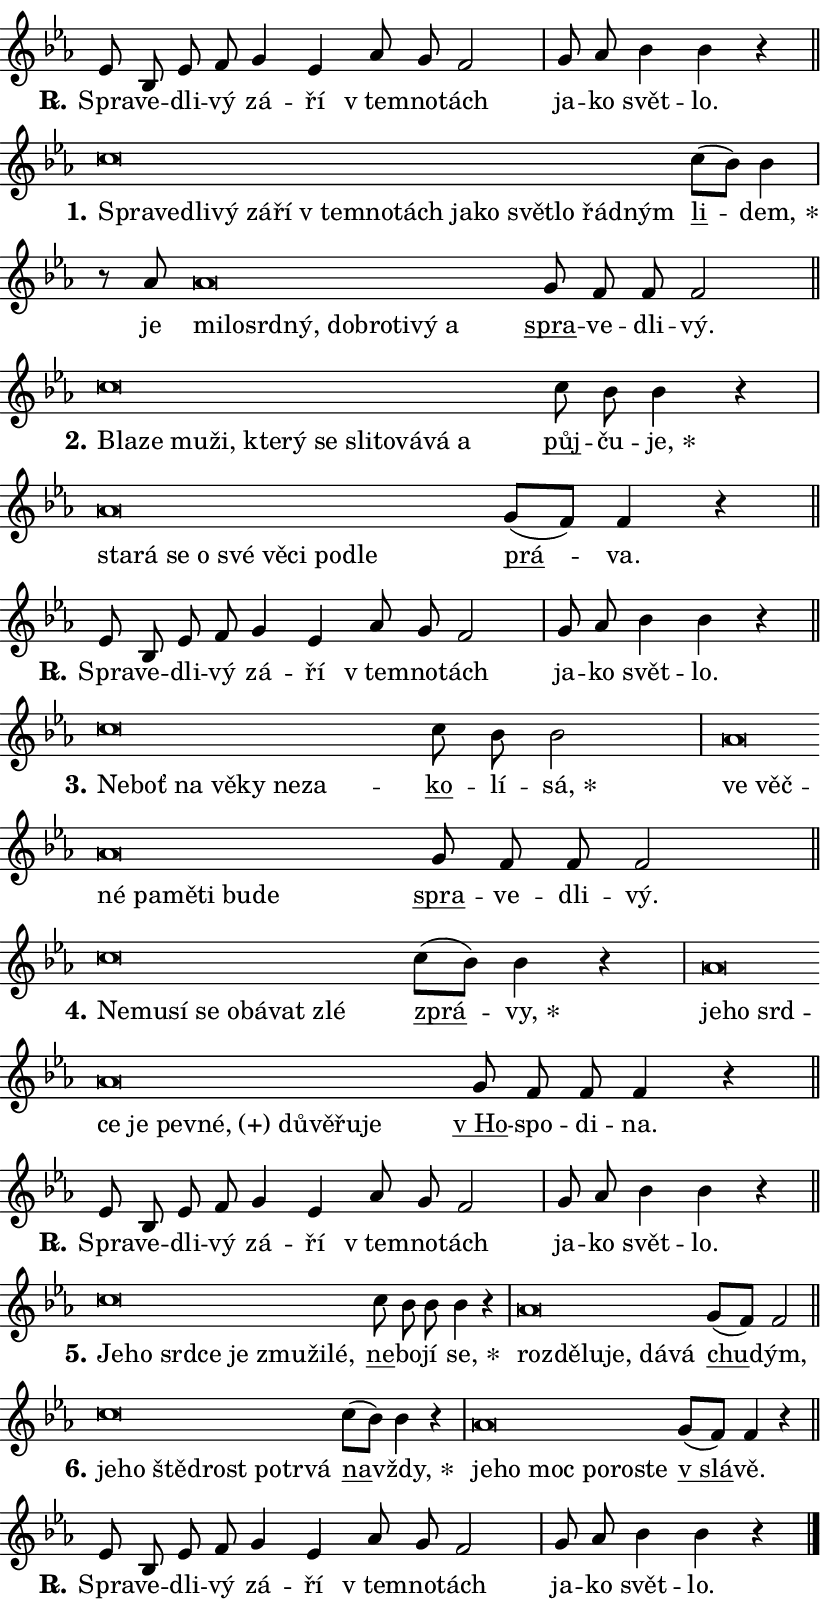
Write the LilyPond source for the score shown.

\version "2.24.0"
\header { tagline = "" }
\paper {
  indent = 0\cm
  top-margin = 0\cm
  right-margin = 0.13\cm % to fit lyric hyphens
  bottom-margin = 0\cm
  left-margin = 0\cm
  paper-width = 14\cm
  page-breaking = #ly:one-page-breaking
  system-system-spacing.basic-distance = #11
  score-system-spacing.basic-distance = #11
  ragged-last = ##f
}


%% Author: Thomas Morley
%% https://lists.gnu.org/archive/html/lilypond-user/2020-05/msg00002.html
#(define (line-position grob)
"Returns position of @var[grob} in current system:
   @code{'start}, if at first time-step
   @code{'end}, if at last time-step
   @code{'middle} otherwise
"
  (let* ((col (ly:item-get-column grob))
         (ln (ly:grob-object col 'left-neighbor))
         (rn (ly:grob-object col 'right-neighbor))
         (col-to-check-left (if (ly:grob? ln) ln col))
         (col-to-check-right (if (ly:grob? rn) rn col))
         (break-dir-left
           (and
             (ly:grob-property col-to-check-left 'non-musical #f)
             (ly:item-break-dir col-to-check-left)))
         (break-dir-right
           (and
             (ly:grob-property col-to-check-right 'non-musical #f)
             (ly:item-break-dir col-to-check-right))))
        (cond ((eqv? 1 break-dir-left) 'start)
              ((eqv? -1 break-dir-right) 'end)
              (else 'middle))))

#(define (tranparent-at-line-position vctor)
  (lambda (grob)
  "Relying on @code{line-position} select the relevant enry from @var{vctor}.
Used to determine transparency,"
    (case (line-position grob)
      ((end) (not (vector-ref vctor 0)))
      ((middle) (not (vector-ref vctor 1)))
      ((start) (not (vector-ref vctor 2))))))

noteHeadBreakVisibility =
#(define-music-function (break-visibility)(vector?)
"Makes @code{NoteHead}s transparent relying on @var{break-visibility}"
#{
  \override NoteHead.transparent =
    #(tranparent-at-line-position break-visibility)
#})

#(define delete-ledgers-for-transparent-note-heads
  (lambda (grob)
    "Reads whether a @code{NoteHead} is transparent.
If so this @code{NoteHead} is removed from @code{'note-heads} from
@var{grob}, which is supposed to be @code{LedgerLineSpanner}.
As a result ledgers are not printed for this @code{NoteHead}"
    (let* ((nhds-array (ly:grob-object grob 'note-heads))
           (nhds-list
             (if (ly:grob-array? nhds-array)
                 (ly:grob-array->list nhds-array)
                 '()))
           ;; Relies on the transparent-property being done before
           ;; Staff.LedgerLineSpanner.after-line-breaking is executed.
           ;; This is fragile ...
           (to-keep
             (remove
               (lambda (nhd)
                 (ly:grob-property nhd 'transparent #f))
               nhds-list)))
      ;; TODO find a better method to iterate over grob-arrays, similiar
      ;; to filter/remove etc for lists
      ;; For now rebuilt from scratch
      (set! (ly:grob-object grob 'note-heads)  '())
      (for-each
        (lambda (nhd)
          (ly:pointer-group-interface::add-grob grob 'note-heads nhd))
        to-keep))))

squashNotes = {
  \override NoteHead.X-extent = #'(-0.2 . 0.2)
  \override NoteHead.Y-extent = #'(-0.75 . 0)
  \override NoteHead.stencil =
    #(lambda (grob)
       (let ((pos (ly:grob-property grob 'staff-position)))
         (begin
           (if (< pos -7) (display "ERROR: Lower brevis then expected\n") (display ""))
           (if (<= pos -6) ly:text-interface::print ly:note-head::print))))
}
unSquashNotes = {
  \revert NoteHead.X-extent
  \revert NoteHead.Y-extent
  \revert NoteHead.stencil
}

hideNotes = \noteHeadBreakVisibility #begin-of-line-visible
unHideNotes = \noteHeadBreakVisibility #all-visible

% work-around for resetting accidentals
% https://lilypond.org/doc/v2.23/Documentation/notation/displaying-rhythms#unmetered-music
cadenzaMeasure = {
  \cadenzaOff
  \partial 1024 s1024
  \cadenzaOn
}

#(define-markup-command (accent layout props text) (markup?)
  "Underline accented syllable"
  (interpret-markup layout props
    #{\markup \override #'(offset . 4.3) \underline { #text }#}))

responsum = \markup \concat {
  "R" \hspace #-1.05 \path #0.1 #'((moveto 0 0.07) (lineto 0.9 0.8)) \hspace #0.05 "."
}

spaceSize = #0.6828661417322834 % exact space size for TeX Gyre Schola

\layout {
  \context {
    \Staff
    \remove "Time_signature_engraver"
    \override LedgerLineSpanner.after-line-breaking = #delete-ledgers-for-transparent-note-heads
  }
  \context {
    \Lyrics {
      \override LyricSpace.minimum-distance = \spaceSize
      \override LyricText.font-name = #"TeX Gyre Schola"
      \override LyricText.font-size = 1
      \override StanzaNumber.font-name = #"TeX Gyre Schola Bold"
      \override StanzaNumber.font-size = 1
    }
  }
  \context {
    \Score 
    \override NoteHead.text =
      #(lambda (grob) 
        (let ((pos (ly:grob-property grob 'staff-position)))
          #{\markup {
            \combine
              \halign #-0.55 \raise #(if (= pos -6) 0 0.5) \override #'(thickness . 2) \draw-line #'(3.2 . 0)
              \musicglyph "noteheads.sM1"
          }#}))
  }
}

% magnetic-lyrics.ily
%
%   written by
%     Jean Abou Samra <jean@abou-samra.fr>
%     Werner Lemberg <wl@gnu.org>
%
%   adapted by
%     Jiri Hon <jiri.hon@gmail.com>
%
% Version 2022-Apr-15

% https://www.mail-archive.com/lilypond-user@gnu.org/msg149350.html

#(define (Left_hyphen_pointer_engraver context)
   "Collect syllable-hyphen-syllable occurrences in lyrics and store
them in properties.  This engraver only looks to the left.  For
example, if the lyrics input is @code{foo -- bar}, it does the
following.

@itemize @bullet
@item
Set the @code{text} property of the @code{LyricHyphen} grob between
@q{foo} and @q{bar} to @code{foo}.

@item
Set the @code{left-hyphen} property of the @code{LyricText} grob with
text @q{foo} to the @code{LyricHyphen} grob between @q{foo} and
@q{bar}.
@end itemize

Use this auxiliary engraver in combination with the
@code{lyric-@/text::@/apply-@/magnetic-@/offset!} hook."
   (let ((hyphen #f)
         (text #f))
     (make-engraver
      (acknowledgers
       ((lyric-syllable-interface engraver grob source-engraver)
        (set! text grob)))
      (end-acknowledgers
       ((lyric-hyphen-interface engraver grob source-engraver)
        ;(when (not (grob::has-interface grob 'lyric-space-interface))
          (set! hyphen grob)));)
      ((stop-translation-timestep engraver)
       (when (and text hyphen)
         (ly:grob-set-object! text 'left-hyphen hyphen))
       (set! text #f)
       (set! hyphen #f)))))

#(define (lyric-text::apply-magnetic-offset! grob)
   "If the space between two syllables is less than the value in
property @code{LyricText@/.details@/.squash-threshold}, move the right
syllable to the left so that it gets concatenated with the left
syllable.

Use this function as a hook for
@code{LyricText@/.after-@/line-@/breaking} if the
@code{Left_@/hyphen_@/pointer_@/engraver} is active."
   (let ((hyphen (ly:grob-object grob 'left-hyphen #f)))
     (when hyphen
       (let ((left-text (ly:spanner-bound hyphen LEFT)))
         (when (grob::has-interface left-text 'lyric-syllable-interface)
           (let* ((common (ly:grob-common-refpoint grob left-text X))
                  (this-x-ext (ly:grob-extent grob common X))
                  (left-x-ext
                   (begin
                     ;; Trigger magnetism for left-text.
                     (ly:grob-property left-text 'after-line-breaking)
                     (ly:grob-extent left-text common X)))
                  ;; `delta` is the gap width between two syllables.
                  (delta (- (interval-start this-x-ext)
                            (interval-end left-x-ext)))
                  (details (ly:grob-property grob 'details))
                  (threshold (assoc-get 'squash-threshold details 0.2)))
             (when (< delta threshold)
               (let* (;; We have to manipulate the input text so that
                      ;; ligatures crossing syllable boundaries are not
                      ;; disabled.  For languages based on the Latin
                      ;; script this is essentially a beautification.
                      ;; However, for non-Western scripts it can be a
                      ;; necessity.
                      (lt (ly:grob-property left-text 'text))
                      (rt (ly:grob-property grob 'text))
                      (is-space (grob::has-interface hyphen 'lyric-space-interface))
                      (space (if is-space " " ""))
                      (extra-delta (if is-space spaceSize 0))
                      ;; Append new syllable.
                      (ltrt-space (if (and (string? lt) (string? rt))
                                (string-append lt space rt)
                                (make-concat-markup (list lt space rt))))
                      ;; Right-align `ltrt` to the right side.
                      (ltrt-space-markup (grob-interpret-markup
                               grob
                               (make-translate-markup
                                (cons (interval-length this-x-ext) 0)
                                (make-right-align-markup ltrt-space)))))
                 (begin
                   ;; Don't print `left-text`.
                   (ly:grob-set-property! left-text 'stencil #f)
                   ;; Set text and stencil (which holds all collected
                   ;; syllables so far) and shift it to the left.
                   (ly:grob-set-property! grob 'text ltrt-space)
                   (ly:grob-set-property! grob 'stencil ltrt-space-markup)
                   (ly:grob-translate-axis! grob (- (- delta extra-delta)) X))))))))))


#(define (lyric-hyphen::displace-bounds-first grob)
   ;; Make very sure this callback isn't triggered too early.
   (let ((left (ly:spanner-bound grob LEFT))
         (right (ly:spanner-bound grob RIGHT)))
     (ly:grob-property left 'after-line-breaking)
     (ly:grob-property right 'after-line-breaking)
     (ly:lyric-hyphen::print grob)))

squashThreshold = #0.4

\layout {
  \context {
    \Lyrics
    \consists #Left_hyphen_pointer_engraver
    \override LyricText.after-line-breaking =
      #lyric-text::apply-magnetic-offset!
    \override LyricHyphen.stencil = #lyric-hyphen::displace-bounds-first
    \override LyricText.details.squash-threshold = \squashThreshold
    \override LyricHyphen.minimum-distance = 0
    \override LyricHyphen.minimum-length = \squashThreshold
  }
}

squashText = \override LyricText.details.squash-threshold = 9999
unSquashText = \override LyricText.details.squash-threshold = \squashThreshold

leftText = \override LyricText.self-alignment-X = #LEFT
unLeftText = \revert LyricText.self-alignment-X

starOffset = #(lambda (grob) 
                (let ((x_offset (ly:self-alignment-interface::aligned-on-x-parent grob)))
                  (if (= x_offset 0) 0 (+ x_offset 1.2))))

star = #(define-music-function (syllable)(string?)
"Append star separator at the end of a syllable"
#{
  \once \override LyricText.X-offset = #starOffset
  \lyricmode { \markup {
    #syllable
    \override #'((font-name . "TeX Gyre Schola Bold")) \hspace #0.2 \lower #0.65 \larger "*"
  } }
#})

starAccent = #(define-music-function (syllable)(string?)
"Append star separator at the end of a syllable and make accent"
#{
  \once \override LyricText.X-offset = #starOffset
  \lyricmode { \markup {
    \accent #syllable
    \override #'((font-name . "TeX Gyre Schola Bold")) \hspace #0.2 \lower #0.65 \larger "*"
  } }
#})

breath = #(define-music-function (syllable)(string?)
"Append breathing indicator at the end of a syllable"
#{
  \lyricmode { \markup { #syllable "+" } }
#})

optionalBreath = #(define-music-function (syllable)(string?)
"Append optional breathing indicator at the end of a syllable"
#{
  \lyricmode { \markup { #syllable "(+)" } }
#})


\score {
    <<
        \new Voice = "melody" { \cadenzaOn \key es \major \relative { es'8 bes es f g4 es as8 g f2 \cadenzaMeasure \bar "|" g8 as bes4 bes r4 \cadenzaMeasure \bar "||" \break } }
        \new Lyrics \lyricsto "melody" { \lyricmode { \set stanza = \responsum
Spra -- ve -- dli -- vý zá -- ří "v tem" -- no -- tách ja -- ko svět -- lo. } }
    >>
    \layout {}
}

\score {
    <<
        \new Voice = "melody" { \cadenzaOn \key es \major \relative { \squashNotes c''\breve*1/16 \hideNotes \breve*1/16 \bar "" \breve*1/16 \bar "" \breve*1/16 \bar "" \breve*1/16 \bar "" \breve*1/16 \bar "" \breve*1/16 \bar "" \breve*1/16 \bar "" \breve*1/16 \bar "" \breve*1/16 \bar "" \breve*1/16 \bar "" \breve*1/16 \bar "" \breve*1/16 \bar "" \breve*1/16 \breve*1/16 \bar "" \unHideNotes \unSquashNotes \bar "" c8[( bes)] bes4 \cadenzaMeasure \bar "|" r8 as8 \squashNotes as\breve*1/16 \hideNotes \breve*1/16 \bar "" \breve*1/16 \bar "" \breve*1/16 \bar "" \breve*1/16 \bar "" \breve*1/16 \bar "" \breve*1/16 \bar "" \breve*1/16 \breve*1/16 \bar "" \unHideNotes \unSquashNotes \bar "" g8 f f f2 \cadenzaMeasure \bar "||" \break } }
        \new Lyrics \lyricsto "melody" { \lyricmode { \set stanza = "1."
\leftText Spra -- \squashText ve -- dli -- vý zá -- ří "v tem" -- no -- tách ja -- ko svět -- lo řád -- ným \unLeftText \unSquashText \markup \accent li -- \star dem, je \leftText mi -- \squashText lo -- srd -- ný, dob -- ro -- ti -- vý a \unLeftText \unSquashText \markup \accent spra -- ve -- dli -- vý. } }
    >>
    \layout {}
}

\score {
    <<
        \new Voice = "melody" { \cadenzaOn \key es \major \relative { \squashNotes c''\breve*1/16 \hideNotes \breve*1/16 \bar "" \breve*1/16 \bar "" \breve*1/16 \bar "" \breve*1/16 \bar "" \breve*1/16 \bar "" \breve*1/16 \bar "" \breve*1/16 \bar "" \breve*1/16 \bar "" \breve*1/16 \bar "" \breve*1/16 \breve*1/16 \bar "" \unHideNotes \unSquashNotes \bar "" c8 bes bes4 r \cadenzaMeasure \bar "|" \squashNotes as\breve*1/16 \hideNotes \breve*1/16 \bar "" \breve*1/16 \bar "" \breve*1/16 \bar "" \breve*1/16 \bar "" \breve*1/16 \bar "" \breve*1/16 \bar "" \breve*1/16 \breve*1/16 \bar "" \unHideNotes \unSquashNotes \bar "" g8[( f)] f4 r \cadenzaMeasure \bar "||" \break } }
        \new Lyrics \lyricsto "melody" { \lyricmode { \set stanza = "2."
\leftText Bla -- \squashText ze mu -- ži, kte -- rý se sli -- to -- vá -- vá a \unLeftText \unSquashText \markup \accent půj -- ču -- \star je, \leftText sta -- \squashText rá se o své vě -- ci po -- dle \unLeftText \unSquashText \markup \accent prá -- va. } }
    >>
    \layout {}
}

\score {
    <<
        \new Voice = "melody" { \cadenzaOn \key es \major \relative { es'8 bes es f g4 es as8 g f2 \cadenzaMeasure \bar "|" g8 as bes4 bes r4 \cadenzaMeasure \bar "||" \break } }
        \new Lyrics \lyricsto "melody" { \lyricmode { \set stanza = \responsum
Spra -- ve -- dli -- vý zá -- ří "v tem" -- no -- tách ja -- ko svět -- lo. } }
    >>
    \layout {}
}

\score {
    <<
        \new Voice = "melody" { \cadenzaOn \key es \major \relative { \squashNotes c''\breve*1/16 \hideNotes \breve*1/16 \bar "" \breve*1/16 \bar "" \breve*1/16 \bar "" \breve*1/16 \bar "" \breve*1/16 \breve*1/16 \bar "" \unHideNotes \unSquashNotes \bar "" c8 bes bes2 \cadenzaMeasure \bar "|" \squashNotes as\breve*1/16 \hideNotes \breve*1/16 \bar "" \breve*1/16 \bar "" \breve*1/16 \bar "" \breve*1/16 \bar "" \breve*1/16 \bar "" \breve*1/16 \breve*1/16 \bar "" \unHideNotes \unSquashNotes \bar "" g8 f f f2 \cadenzaMeasure \bar "||" \break } }
        \new Lyrics \lyricsto "melody" { \lyricmode { \set stanza = "3."
\leftText Ne -- \squashText boť na vě -- ky ne -- za -- \unLeftText \unSquashText \markup \accent ko -- lí -- \star sá, \leftText ve \squashText věč -- né pa -- mě -- ti bu -- de \unLeftText \unSquashText \markup \accent spra -- ve -- dli -- vý. } }
    >>
    \layout {}
}

\score {
    <<
        \new Voice = "melody" { \cadenzaOn \key es \major \relative { \squashNotes c''\breve*1/16 \hideNotes \breve*1/16 \bar "" \breve*1/16 \bar "" \breve*1/16 \bar "" \breve*1/16 \bar "" \breve*1/16 \bar "" \breve*1/16 \breve*1/16 \bar "" \unHideNotes \unSquashNotes \bar "" c8[( bes)] bes4 r \cadenzaMeasure \bar "|" \squashNotes as\breve*1/16 \hideNotes \breve*1/16 \bar "" \breve*1/16 \bar "" \breve*1/16 \bar "" \breve*1/16 \bar "" \breve*1/16 \bar "" \breve*1/16 \bar "" \breve*1/16 \bar "" \breve*1/16 \bar "" \breve*1/16 \breve*1/16 \bar "" \unHideNotes \unSquashNotes \bar "" g8 f f f4 r \cadenzaMeasure \bar "||" \break } }
        \new Lyrics \lyricsto "melody" { \lyricmode { \set stanza = "4."
\leftText Ne -- \squashText mu -- sí se o -- bá -- vat zlé \unLeftText \unSquashText \markup \accent zprá -- \star vy, \leftText je -- \squashText ho srd -- ce je pev -- \optionalBreath né, dů -- vě -- řu -- je \unLeftText \unSquashText \markup \accent "v Ho" -- spo -- di -- na. } }
    >>
    \layout {}
}

\score {
    <<
        \new Voice = "melody" { \cadenzaOn \key es \major \relative { es'8 bes es f g4 es as8 g f2 \cadenzaMeasure \bar "|" g8 as bes4 bes r4 \cadenzaMeasure \bar "||" \break } }
        \new Lyrics \lyricsto "melody" { \lyricmode { \set stanza = \responsum
Spra -- ve -- dli -- vý zá -- ří "v tem" -- no -- tách ja -- ko svět -- lo. } }
    >>
    \layout {}
}

\score {
    <<
        \new Voice = "melody" { \cadenzaOn \key es \major \relative { \squashNotes c''\breve*1/16 \hideNotes \breve*1/16 \bar "" \breve*1/16 \bar "" \breve*1/16 \bar "" \breve*1/16 \bar "" \breve*1/16 \bar "" \breve*1/16 \breve*1/16 \bar "" \unHideNotes \unSquashNotes \bar "" c8 bes bes bes4 r \cadenzaMeasure \bar "|" \squashNotes as\breve*1/16 \hideNotes \breve*1/16 \bar "" \breve*1/16 \bar "" \breve*1/16 \bar "" \breve*1/16 \breve*1/16 \bar "" \unHideNotes \unSquashNotes \bar "" g8[( f)] f2 \cadenzaMeasure \bar "||" \break } }
        \new Lyrics \lyricsto "melody" { \lyricmode { \set stanza = "5."
\leftText Je -- \squashText ho srd -- ce je zmu -- ži -- lé, \unLeftText \unSquashText \markup \accent ne -- bo -- jí \star se, \leftText roz -- \squashText dě -- lu -- je, dá -- vá \unLeftText \unSquashText \markup \accent chu -- dým, } }
    >>
    \layout {}
}

\score {
    <<
        \new Voice = "melody" { \cadenzaOn \key es \major \relative { \squashNotes c''\breve*1/16 \hideNotes \breve*1/16 \bar "" \breve*1/16 \bar "" \breve*1/16 \bar "" \breve*1/16 \bar "" \breve*1/16 \breve*1/16 \bar "" \unHideNotes \unSquashNotes \bar "" c8[( bes)] bes4 r \cadenzaMeasure \bar "|" \squashNotes as\breve*1/16 \hideNotes \breve*1/16 \bar "" \breve*1/16 \bar "" \breve*1/16 \bar "" \breve*1/16 \breve*1/16 \bar "" \unHideNotes \unSquashNotes \bar "" g8[( f)] f4 r \cadenzaMeasure \bar "||" \break } }
        \new Lyrics \lyricsto "melody" { \lyricmode { \set stanza = "6."
\leftText je -- \squashText ho ště -- drost po -- tr -- vá \unLeftText \unSquashText \markup \accent na -- \star vždy, \leftText je -- \squashText ho moc po -- ro -- ste \unLeftText \unSquashText \markup \accent "v slá" -- vě. } }
    >>
    \layout {}
}

\score {
    <<
        \new Voice = "melody" { \cadenzaOn \key es \major \relative { es'8 bes es f g4 es as8 g f2 \cadenzaMeasure \bar "|" g8 as bes4 bes r4 \cadenzaMeasure \bar "||" \break } \bar "|." }
        \new Lyrics \lyricsto "melody" { \lyricmode { \set stanza = \responsum
Spra -- ve -- dli -- vý zá -- ří "v tem" -- no -- tách ja -- ko svět -- lo. } }
    >>
    \layout {}
}
